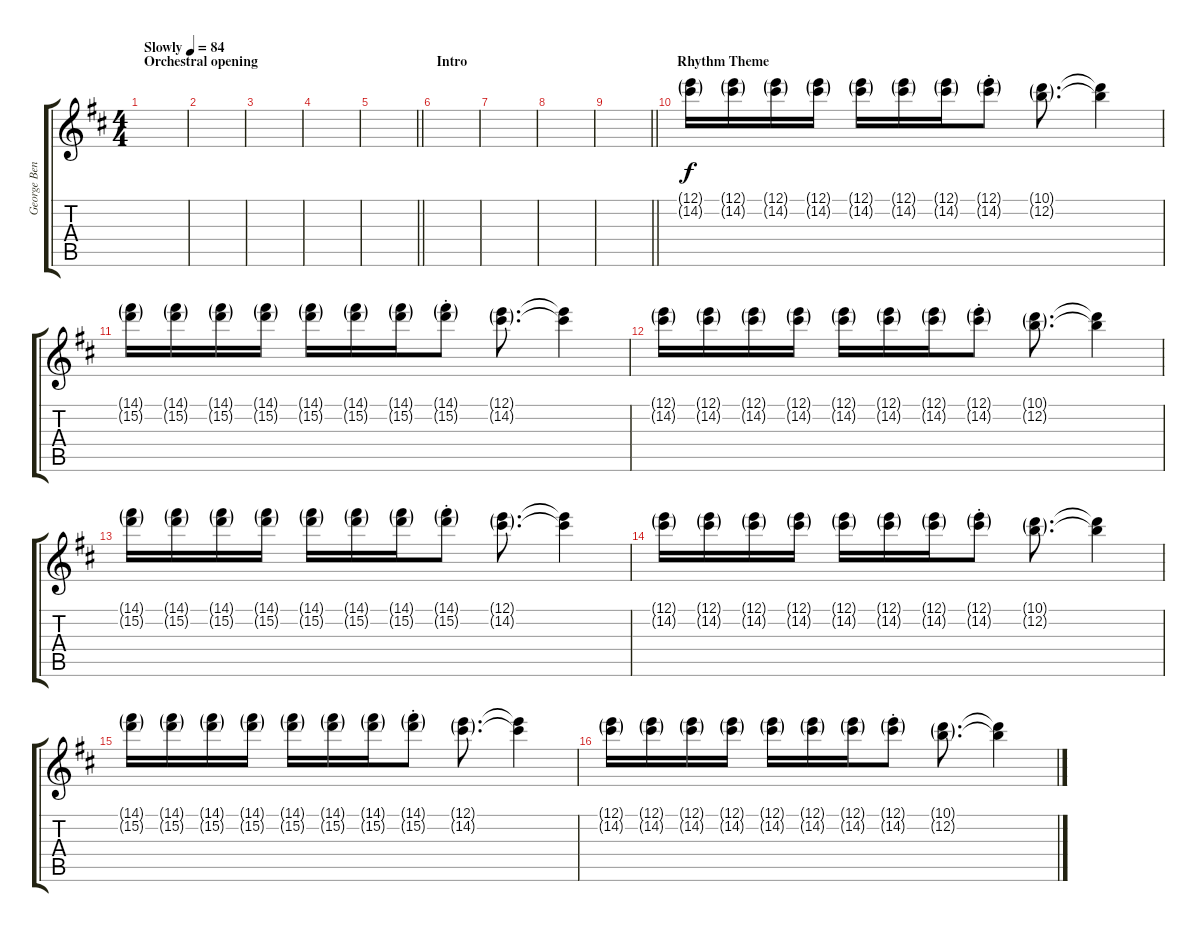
\track ("George Benson" "George Ben") {instrument electricguitarjazz}
\staff {score tabs}
\tuning (E4 B3 G3 D3 A2 E2) {hide}
\ts (4 4)
\section ("" "Orchestral opening")
\tempo (84 "Slowly")
\clef g2
\ks d
|
|
|
|
\barLineRight lightlight
|
\section ("" "Intro")
|
|
|
\barLineRight lightlight
|
\section ("" "Rhythm Theme")
(12.1{g} 14.2{g}).16 (12.1{g} 14.2{g}).16 (12.1{g} 14.2{g}).16 (12.1{g} 14.2{g}).16 (12.1{g} 14.2{g}).16 (12.1{g} 14.2{g}).16 (12.1{g} 14.2{g}).16 (12.1{g st} 14.2{g st}).8 (10.1{g} 12.2{g}).8{d} (10.1{t} 12.2{t}).4 |
(14.1{g} 15.2{g}).16 (14.1{g} 15.2{g}).16 (14.1{g} 15.2{g}).16 (14.1{g} 15.2{g}).16 (14.1{g} 15.2{g}).16 (14.1{g} 15.2{g}).16 (14.1{g} 15.2{g}).16 (14.1{g st} 15.2{g st}).8 (12.1{g} 14.2{g}).8{d} (12.1{t} 14.2{t}).4 |
(12.1{g} 14.2{g}).16 (12.1{g} 14.2{g}).16 (12.1{g} 14.2{g}).16 (12.1{g} 14.2{g}).16 (12.1{g} 14.2{g}).16 (12.1{g} 14.2{g}).16 (12.1{g} 14.2{g}).16 (12.1{g st} 14.2{g st}).8 (10.1{g} 12.2{g}).8{d} (10.1{t} 12.2{t}).4 |
(14.1{g} 15.2{g}).16 (14.1{g} 15.2{g}).16 (14.1{g} 15.2{g}).16 (14.1{g} 15.2{g}).16 (14.1{g} 15.2{g}).16 (14.1{g} 15.2{g}).16 (14.1{g} 15.2{g}).16 (14.1{g st} 15.2{g st}).8 (12.1{g} 14.2{g}).8{d} (12.1{t} 14.2{t}).4 |
(12.1{g} 14.2{g}).16 (12.1{g} 14.2{g}).16 (12.1{g} 14.2{g}).16 (12.1{g} 14.2{g}).16 (12.1{g} 14.2{g}).16 (12.1{g} 14.2{g}).16 (12.1{g} 14.2{g}).16 (12.1{g st} 14.2{g st}).8 (10.1{g} 12.2{g}).8{d} (10.1{t} 12.2{t}).4 |
(14.1{g} 15.2{g}).16 (14.1{g} 15.2{g}).16 (14.1{g} 15.2{g}).16 (14.1{g} 15.2{g}).16 (14.1{g} 15.2{g}).16 (14.1{g} 15.2{g}).16 (14.1{g} 15.2{g}).16 (14.1{g st} 15.2{g st}).8 (12.1{g} 14.2{g}).8{d} (12.1{t} 14.2{t}).4 |
(12.1{g} 14.2{g}).16 (12.1{g} 14.2{g}).16 (12.1{g} 14.2{g}).16 (12.1{g} 14.2{g}).16 (12.1{g} 14.2{g}).16 (12.1{g} 14.2{g}).16 (12.1{g} 14.2{g}).16 (12.1{g st} 14.2{g st}).8 (10.1{g} 12.2{g}).8{d} (10.1{t} 12.2{t}).4
